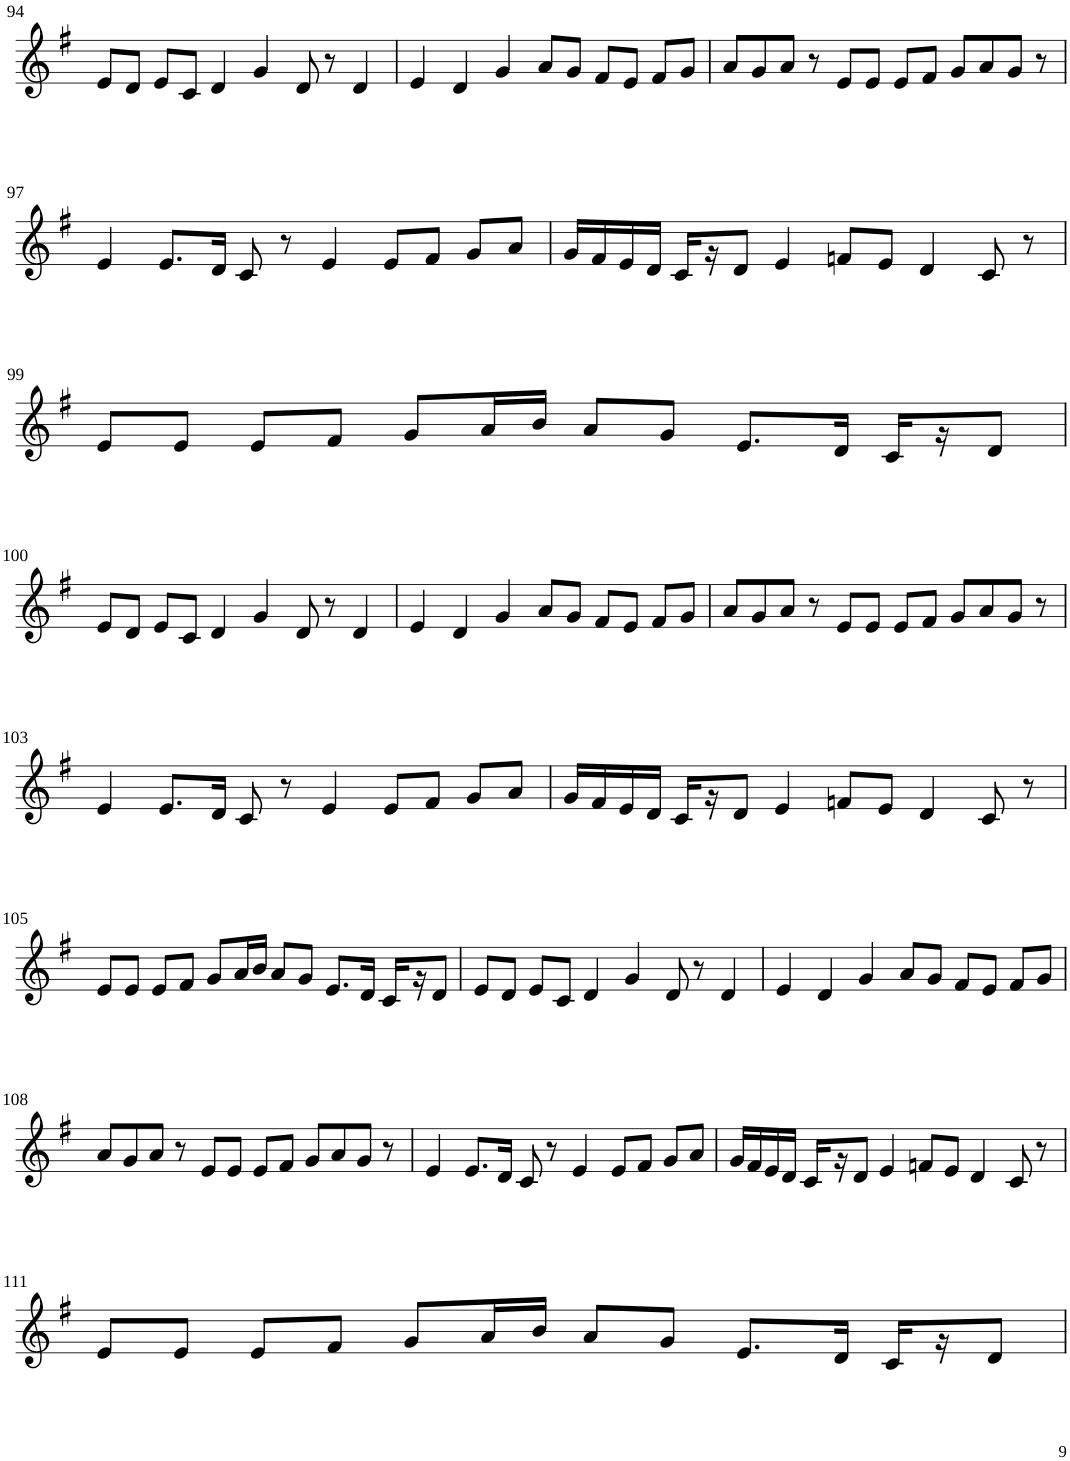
**kern
*part1
*staff1
*I"Violin
!!LO:PB:g=z
*clefG2
*k[f#]
*G:
*M6/4
=94
8e/L
8d/J
8e/L
8c/J
4d/
4g/
8d/
8r
4d/
=95
4e/
4d/
4g/
8a/L
8g/J
8f#/L
8e/J
8f#/L
8g/J
=96
8a/L
8g/
8a/J
8r
8e/L
8e/J
8e/L
8f#/J
8g/L
8a/
8g/J
8r
!!LO:LB:g=z
=97
4e/
8.e/L
16d/Jk
8c/
8r
4e/
8e/L
8f#/J
8g/L
8a/J
=98
16g/LL
16f#/
16e/
16d/JJ
16c/LL
16r
8d/J
4e/
8fn/L
8e/J
4d/
8c/
8r
!!LO:LB:g=z
=99
8e/L
8e/J
8e/L
8f#/J
8g/L
16a/L
16b/JJ
8a/L
8g/J
8.e/L
16d/Jk
16c/LL
16r
8d/J
!!LO:LB:g=z
=100
8e/L
8d/J
8e/L
8c/J
4d/
4g/
8d/
8r
4d/
=101
4e/
4d/
4g/
8a/L
8g/J
8f#/L
8e/J
8f#/L
8g/J
=102
8a/L
8g/
8a/J
8r
8e/L
8e/J
8e/L
8f#/J
8g/L
8a/
8g/J
8r
!!LO:LB:g=z
=103
4e/
8.e/L
16d/Jk
8c/
8r
4e/
8e/L
8f#/J
8g/L
8a/J
=104
16g/LL
16f#/
16e/
16d/JJ
16c/LL
16r
8d/J
4e/
8fn/L
8e/J
4d/
8c/
8r
!!LO:LB:g=z
=105
8e/L
8e/J
8e/L
8f#/J
8g/L
16a/L
16b/JJ
8a/L
8g/J
8.e/L
16d/Jk
16c/LL
16r
8d/J
=106
8e/L
8d/J
8e/L
8c/J
4d/
4g/
8d/
8r
4d/
=107
4e/
4d/
4g/
8a/L
8g/J
8f#/L
8e/J
8f#/L
8g/J
!!LO:LB:g=z
=108
8a/L
8g/
8a/J
8r
8e/L
8e/J
8e/L
8f#/J
8g/L
8a/
8g/J
8r
=109
4e/
8.e/L
16d/Jk
8c/
8r
4e/
8e/L
8f#/J
8g/L
8a/J
=110
16g/LL
16f#/
16e/
16d/JJ
16c/LL
16r
8d/J
4e/
8fn/L
8e/J
4d/
8c/
8r
!!LO:LB:g=z
=111
8e/L
8e/J
8e/L
8f#/J
8g/L
16a/L
16b/JJ
8a/L
8g/J
8.e/L
16d/Jk
16c/LL
16r
8d/J
=
*-
